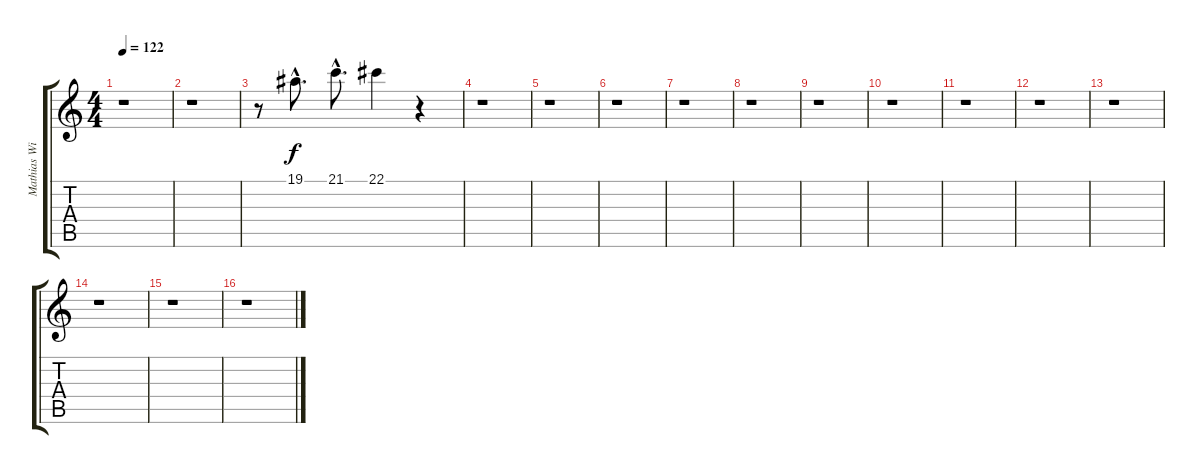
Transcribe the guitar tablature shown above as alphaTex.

\track ("Mathias Wiesner" "Mathias Wi") {instrument orchestrahit}
\staff {score tabs}
\tuning (Eb4 Bb3 Gb3 Db3 Ab2 Eb2) {hide}
\ts (4 4)
\tempo 122
\clef g2
\ks c
r.1{dy f} |
r.1 |
r.8 19.1{hac}.8{d} 21.1{hac}.8{d} 22.1.4 r.4 |
r.1 |
r.1 |
r.1 |
r.1 |
r.1 |
r.1 |
r.1 |
r.1 |
r.1 |
r.1 |
r.1 |
r.1 |
r.1
